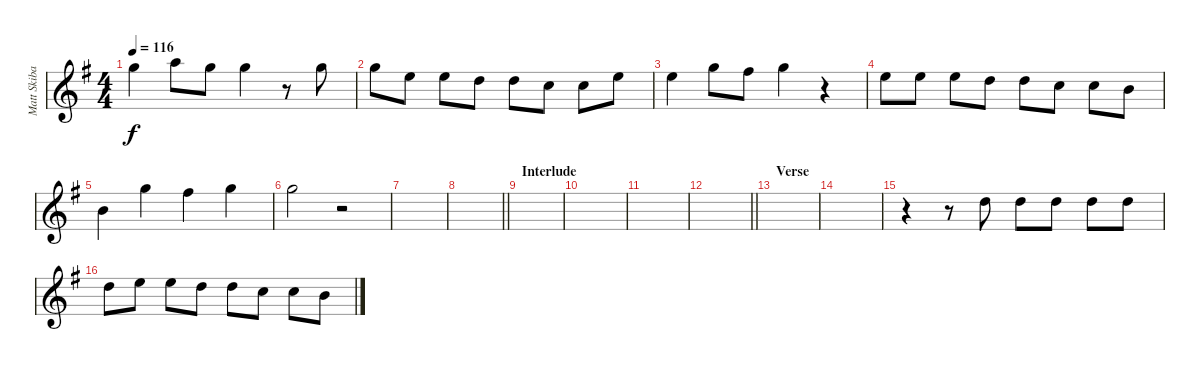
\track ("Matt Skiba - Vocals" "Matt Skiba") {instrument overdrivenguitar}
\staff {score}
\tuning (E4 B3 G3 D3 A2 E2) {hide}
\ts (4 4)
\tempo 116
\clef g2
\ks g
3.1.4{dy f} 5.1.8 3.1.8 3.1.4 r.8 3.1.8 |
3.1.8 5.2.8 0.1.8 3.2.8 3.2.8 1.2.8 1.2.8 0.1.8 |
0.1.4 8.2.8 7.2.8 3.1.4 r.4 |
0.1.8 0.1.8 0.1.8 3.2.8 3.2.8 1.2.8 1.2.8 0.2.8 |
4.3.4 8.2.4 2.1.4 3.1.4 |
3.1.2 r.2 |
|
\barLineRight lightlight
|
\section ("" "Interlude")
|
|
|
\barLineRight lightlight
|
\section ("" "Verse")
|
|
r.4 r.8 7.3.8 3.2.8 3.2.8 3.2.8 3.2.8 |
3.2.8 0.1.8 0.1.8 7.3.8 3.2.8 1.2.8 1.2.8 0.2.8
